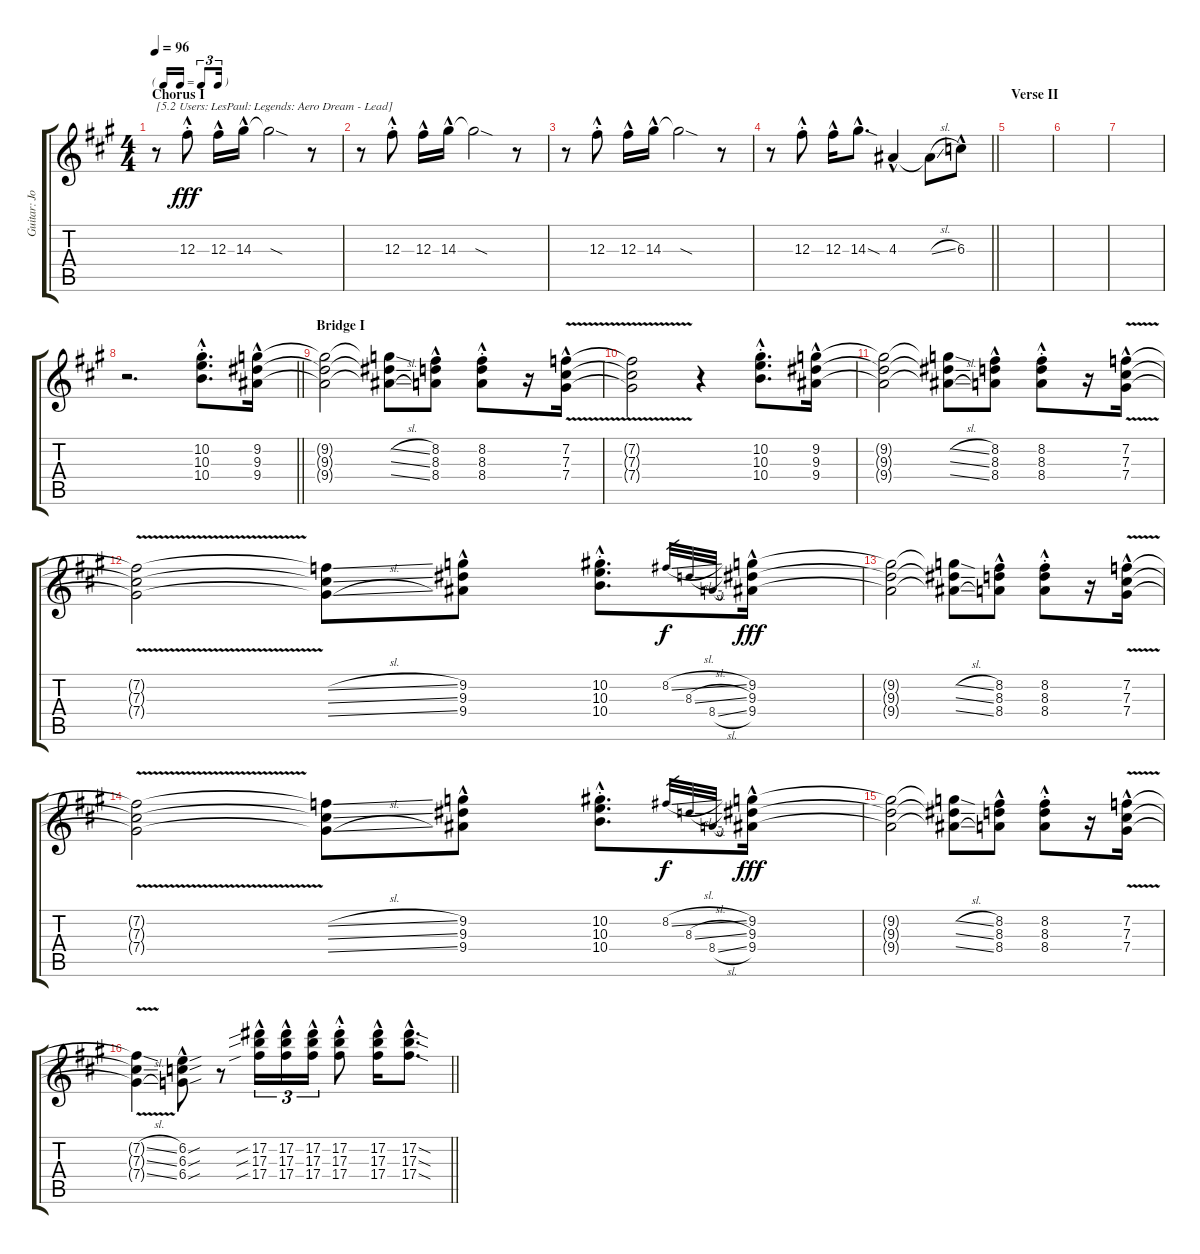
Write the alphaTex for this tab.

\track ("Guitar: Joe" "Guitar: Jo") {instrument overdrivenguitar}
\staff {score tabs}
\tuning (Eb4 Bb3 Gb3 Db3 Ab2 Eb2) {hide}
\ts (4 4)
\tf triplet16th
\section ("" "Chorus I")
\tempo 96
\clef g2
\ks a
r.8{txt "[5.2 Users: LesPaul: Legends: Aero Dream - Lead]" dy fff} 12.3{hac st}.8 12.3{hac}.16 14.3{hac}.16 14.3{sod t}.2 r.8 |
r.8 12.3{hac st}.8 12.3{hac}.16 14.3{hac}.16 14.3{sod t}.2 r.8 |
r.8 12.3{hac st}.8 12.3{hac}.16 14.3{hac}.16 14.3{sod t}.2 r.8 |
\barLineRight lightlight
r.8 12.3{hac st}.8 12.3{hac}.16 14.3{sod hac}.8{d} 4.3{hac}.4 4.3{sl t}.8 6.3{hac}.8 |
\section ("" "Verse II")
|
|
|
\barLineRight lightlight
r.2{d} (10.2{hac st} 10.3{hac st} 10.4{hac st}).8{d} (9.2{hac} 9.3{hac} 9.4{hac}).16 |
\section ("" "Bridge I")
(9.2{t} 9.3{t} 9.4{t}).2 (9.2{sl t} 9.3{sl t} 9.4{sl t}).8 (8.2{hac} 8.3{hac} 8.4{hac}).8 (8.2{hac st} 8.3{hac st} 8.4{hac st}).8 r.16 (7.2{v hac} 7.3{v hac} 7.4{v hac}).16 |
(7.2{t} 7.3{t} 7.4{t}).2 r.4 (10.2{hac st} 10.3{hac st} 10.4{hac st}).8{d} (9.2{hac} 9.3{hac} 9.4{hac}).16 |
(9.2{t} 9.3{t} 9.4{t}).2 (9.2{sl t} 9.3{sl t} 9.4{sl t}).8 (8.2{hac} 8.3{hac} 8.4{hac}).8 (8.2{hac st} 8.3{hac st} 8.4{hac st}).8 r.16 (7.2{v hac} 7.3{v hac} 7.4{v hac}).16 |
(7.2{t} 7.3{t} 7.4{t}).2 (7.2{sl t} 7.3{sl t} 7.4{sl t}).8 (9.2{hac} 9.3{hac} 9.4{hac}).8 (10.2{hac st} 10.3{hac st} 10.4{hac st}).8{d} 8.2{sl}.32{gr dy f} 8.3{sl}.32{gr} 8.4{sl}.32{gr} (9.2{hac} 9.3{hac} 9.4{hac}).16{dy fff} |
(9.2{t} 9.3{t} 9.4{t}).2 (9.2{sl t} 9.3{sl t} 9.4{sl t}).8 (8.2{hac} 8.3{hac} 8.4{hac}).8 (8.2{hac st} 8.3{hac st} 8.4{hac st}).8 r.16 (7.2{v hac} 7.3{v hac} 7.4{v hac}).16 |
(7.2{t} 7.3{t} 7.4{t}).2 (7.2{sl t} 7.3{sl t} 7.4{sl t}).8 (9.2{hac} 9.3{hac} 9.4{hac}).8 (10.2{hac st} 10.3{hac st} 10.4{hac st}).8{d} 8.2{sl}.32{gr dy f} 8.3{sl}.32{gr} 8.4{sl}.32{gr} (9.2{hac} 9.3{hac} 9.4{hac}).16{dy fff} |
(9.2{t} 9.3{t} 9.4{t}).2 (9.2{sl t} 9.3{sl t} 9.4{sl t}).8 (8.2{hac} 8.3{hac} 8.4{hac}).8 (8.2{hac st} 8.3{hac st} 8.4{hac st}).8 r.16 (7.2{v hac} 7.3{v hac} 7.4{v hac}).16 |
\barLineRight lightlight
(7.2{sl t} 7.3{sl t} 7.4{sl t}).4 (6.2{sou hac} 6.3{sou hac} 6.4{sou hac}).8 r.8 (17.2{sib hac} 17.3{sib hac} 17.4{sib hac}).16{tu (3 2)} (17.2{hac} 17.3{hac} 17.4{hac}).16{tu (3 2)} (17.2{hac} 17.3{hac} 17.4{hac}).16{tu (3 2)} (17.2{hac st} 17.3{hac st} 17.4{hac st}).8 (17.2{hac} 17.3{hac} 17.4{hac}).16 (17.2{sod hac} 17.3{sod hac} 17.4{sod hac}).8{d}
